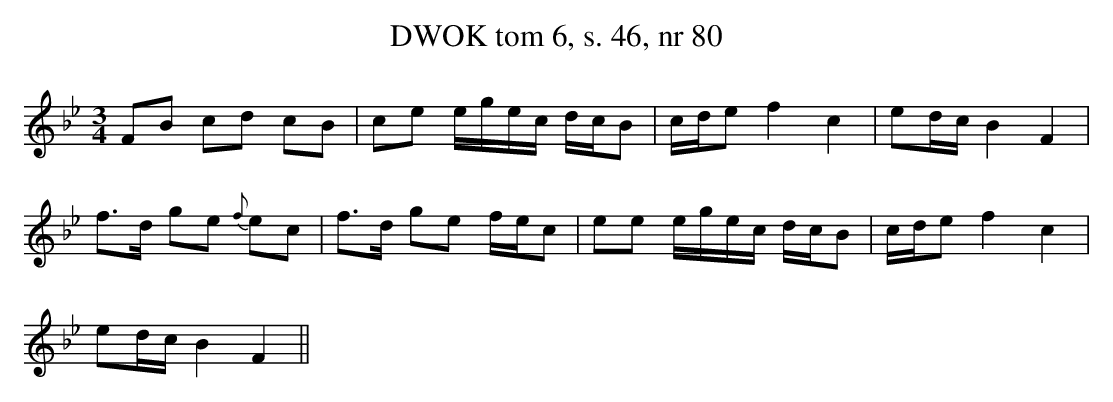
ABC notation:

X:1
T:DWOK tom 6, s. 46, nr 80
L:1/16
M:3/4
K:Bb
F2B2 c2d2 c2B2|c2e2 egec dcB2|cde2 f4 c4|e2dc B4 F4|
f3d g2e2 {f }e2c2|f3d g2e2 fec2|e2e2 egec dcB2|cde2 f4 c4|
e2dc B4 F4||
